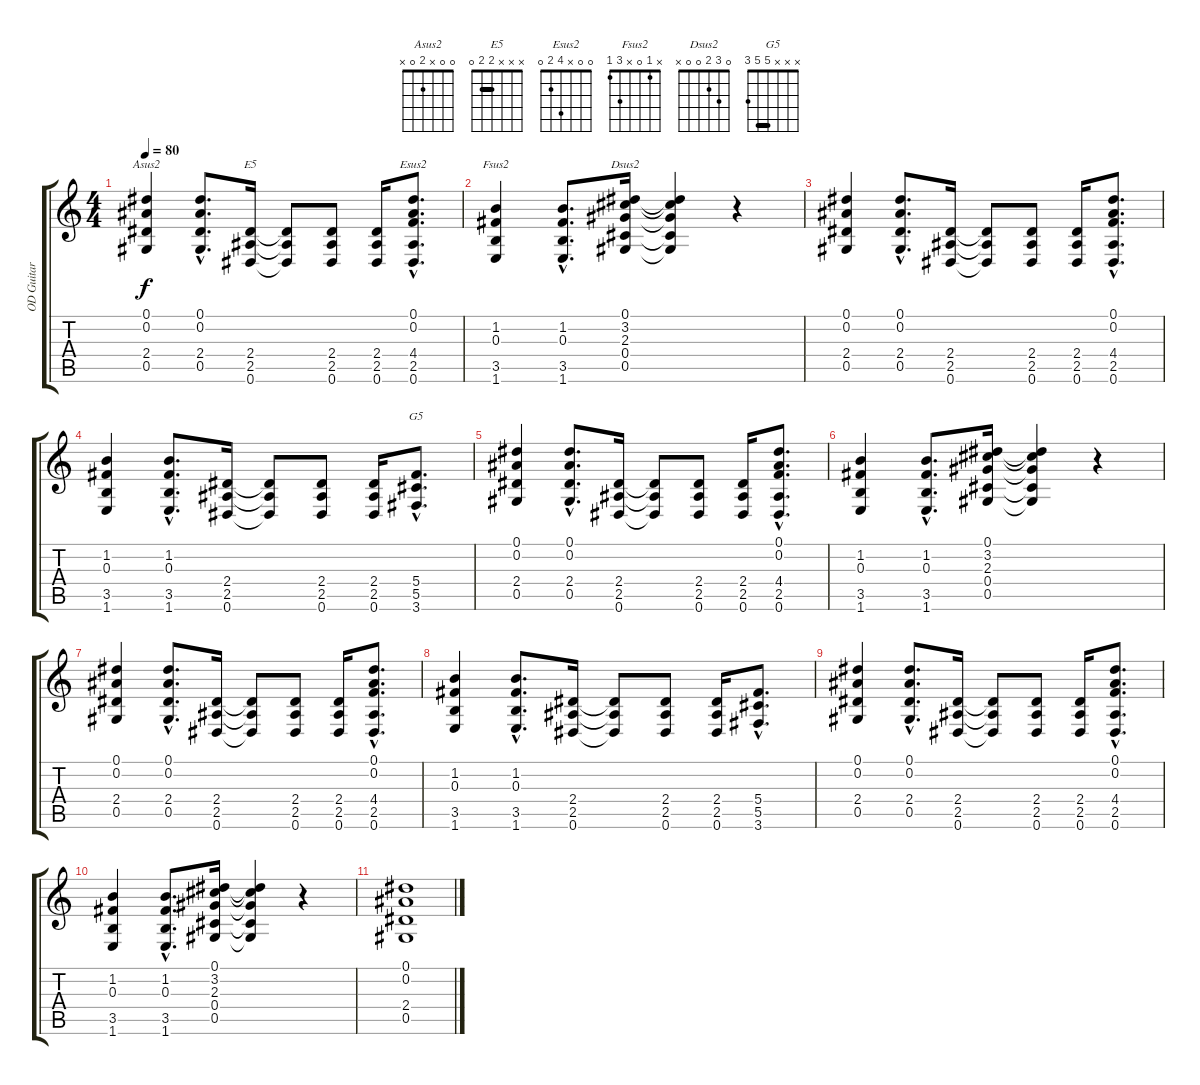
\track ("OD Guitar" "OD Guitar") {instrument electricguitarclean}
\staff {score tabs}
\tuning (Eb4 Bb3 Gb3 Db3 Ab2 Eb2) {hide}
\chord ("Asus2" 0 0 x 2 0 x)
\chord ("E5" x x x 2 2 0) {barre 2}
\chord ("Esus2" 0 0 x 4 2 0)
\chord ("Fsus2" x 1 0 x 3 1)
\chord ("Dsus2" 0 3 2 0 0 x)
\chord ("G5" x x x 5 5 3) {barre 5}
\ts (4 4)
\tempo 80
\clef g2
\ks c
(0.1 0.2 2.4 0.5).4{ch "Asus2" dy f} (0.1{hac} 0.2{hac} 2.4{hac} 0.5{hac}).8{d} (2.4 2.5 0.6).16{ch "E5"} (2.4{t} 2.5{t} 0.6{t}).8 (2.4 2.5 0.6).8 (2.4 2.5 0.6).16 (0.1{hac} 0.2{hac} 4.4{hac} 2.5{hac} 0.6{hac}).8{d ch "Esus2"} |
(1.2 0.3 3.5 1.6).4{ch "Fsus2"} (1.2{hac} 0.3{hac} 3.5{hac} 1.6{hac}).8{d} (0.1 3.2 2.3 0.4 0.5).16{ch "Dsus2"} (0.1{t} 3.2{t} 2.3{t} 0.4{t} 0.5{t}).4 r.4 |
(0.1 0.2 2.4 0.5).4 (0.1{hac} 0.2{hac} 2.4{hac} 0.5{hac}).8{d} (2.4 2.5 0.6).16 (2.4{t} 2.5{t} 0.6{t}).8 (2.4 2.5 0.6).8 (2.4 2.5 0.6).16 (0.1{hac} 0.2{hac} 4.4{hac} 2.5{hac} 0.6{hac}).8{d} |
(1.2 0.3 3.5 1.6).4 (1.2{hac} 0.3{hac} 3.5{hac} 1.6{hac}).8{d} (2.4 2.5 0.6).16 (2.4{t} 2.5{t} 0.6{t}).8 (2.4 2.5 0.6).8 (2.4 2.5 0.6).16 (5.4{hac} 5.5{hac} 3.6{hac}).8{d ch "G5"} |
(0.1 0.2 2.4 0.5).4 (0.1{hac} 0.2{hac} 2.4{hac} 0.5{hac}).8{d} (2.4 2.5 0.6).16 (2.4{t} 2.5{t} 0.6{t}).8 (2.4 2.5 0.6).8 (2.4 2.5 0.6).16 (0.1{hac} 0.2{hac} 4.4{hac} 2.5{hac} 0.6{hac}).8{d} |
(1.2 0.3 3.5 1.6).4 (1.2{hac} 0.3{hac} 3.5{hac} 1.6{hac}).8{d} (0.1 3.2 2.3 0.4 0.5).16 (0.1{t} 3.2{t} 2.3{t} 0.4{t} 0.5{t}).4 r.4 |
(0.1 0.2 2.4 0.5).4 (0.1{hac} 0.2{hac} 2.4{hac} 0.5{hac}).8{d} (2.4 2.5 0.6).16 (2.4{t} 2.5{t} 0.6{t}).8 (2.4 2.5 0.6).8 (2.4 2.5 0.6).16 (0.1{hac} 0.2{hac} 4.4{hac} 2.5{hac} 0.6{hac}).8{d} |
(1.2 0.3 3.5 1.6).4 (1.2{hac} 0.3{hac} 3.5{hac} 1.6{hac}).8{d} (2.4 2.5 0.6).16 (2.4{t} 2.5{t} 0.6{t}).8 (2.4 2.5 0.6).8 (2.4 2.5 0.6).16 (5.4{hac} 5.5{hac} 3.6{hac}).8{d} |
(0.1 0.2 2.4 0.5).4 (0.1{hac} 0.2{hac} 2.4{hac} 0.5{hac}).8{d} (2.4 2.5 0.6).16 (2.4{t} 2.5{t} 0.6{t}).8 (2.4 2.5 0.6).8 (2.4 2.5 0.6).16 (0.1{hac} 0.2{hac} 4.4{hac} 2.5{hac} 0.6{hac}).8{d} |
(1.2 0.3 3.5 1.6).4 (1.2{hac} 0.3{hac} 3.5{hac} 1.6{hac}).8{d} (0.1 3.2 2.3 0.4 0.5).16 (0.1{t} 3.2{t} 2.3{t} 0.4{t} 0.5{t}).4 r.4 |
(0.1 0.2 2.4 0.5).1
